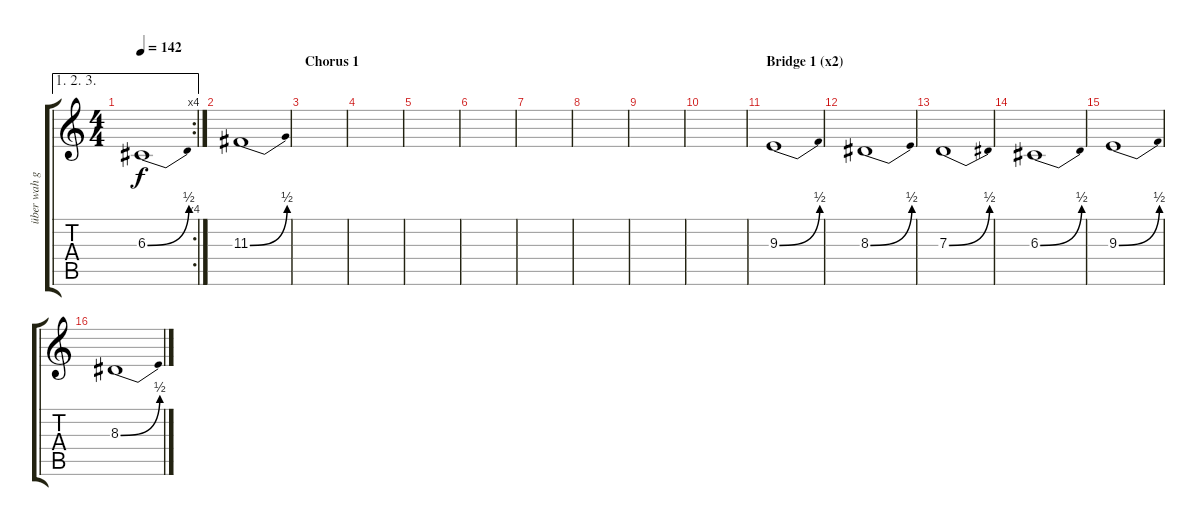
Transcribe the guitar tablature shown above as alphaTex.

\track ("über wah guitar or something" "über wah g") {instrument harmonica}
\staff {score tabs}
\tuning (E4 B3 G3 D3 A2 E2) {hide}
\ae (1 2 3)
\rc 4
\ts (4 4)
\tempo 142
\clef g2
\ks c
6.3{be (bend 0 0 60 2)}.1{dy f} |
11.3{be (bend 0 0 60 2)}.1 |
\section ("" "Chorus 1")
|
|
|
|
|
|
|
|
\section ("" "Bridge 1 (x2)")
9.3{be (bend 0 0 60 2)}.1 |
8.3{be (bend 0 0 60 2)}.1 |
7.3{be (bend 0 0 60 2)}.1 |
6.3{be (bend 0 0 60 2)}.1 |
9.3{be (bend 0 0 60 2)}.1 |
8.3{be (bend 0 0 60 2)}.1
